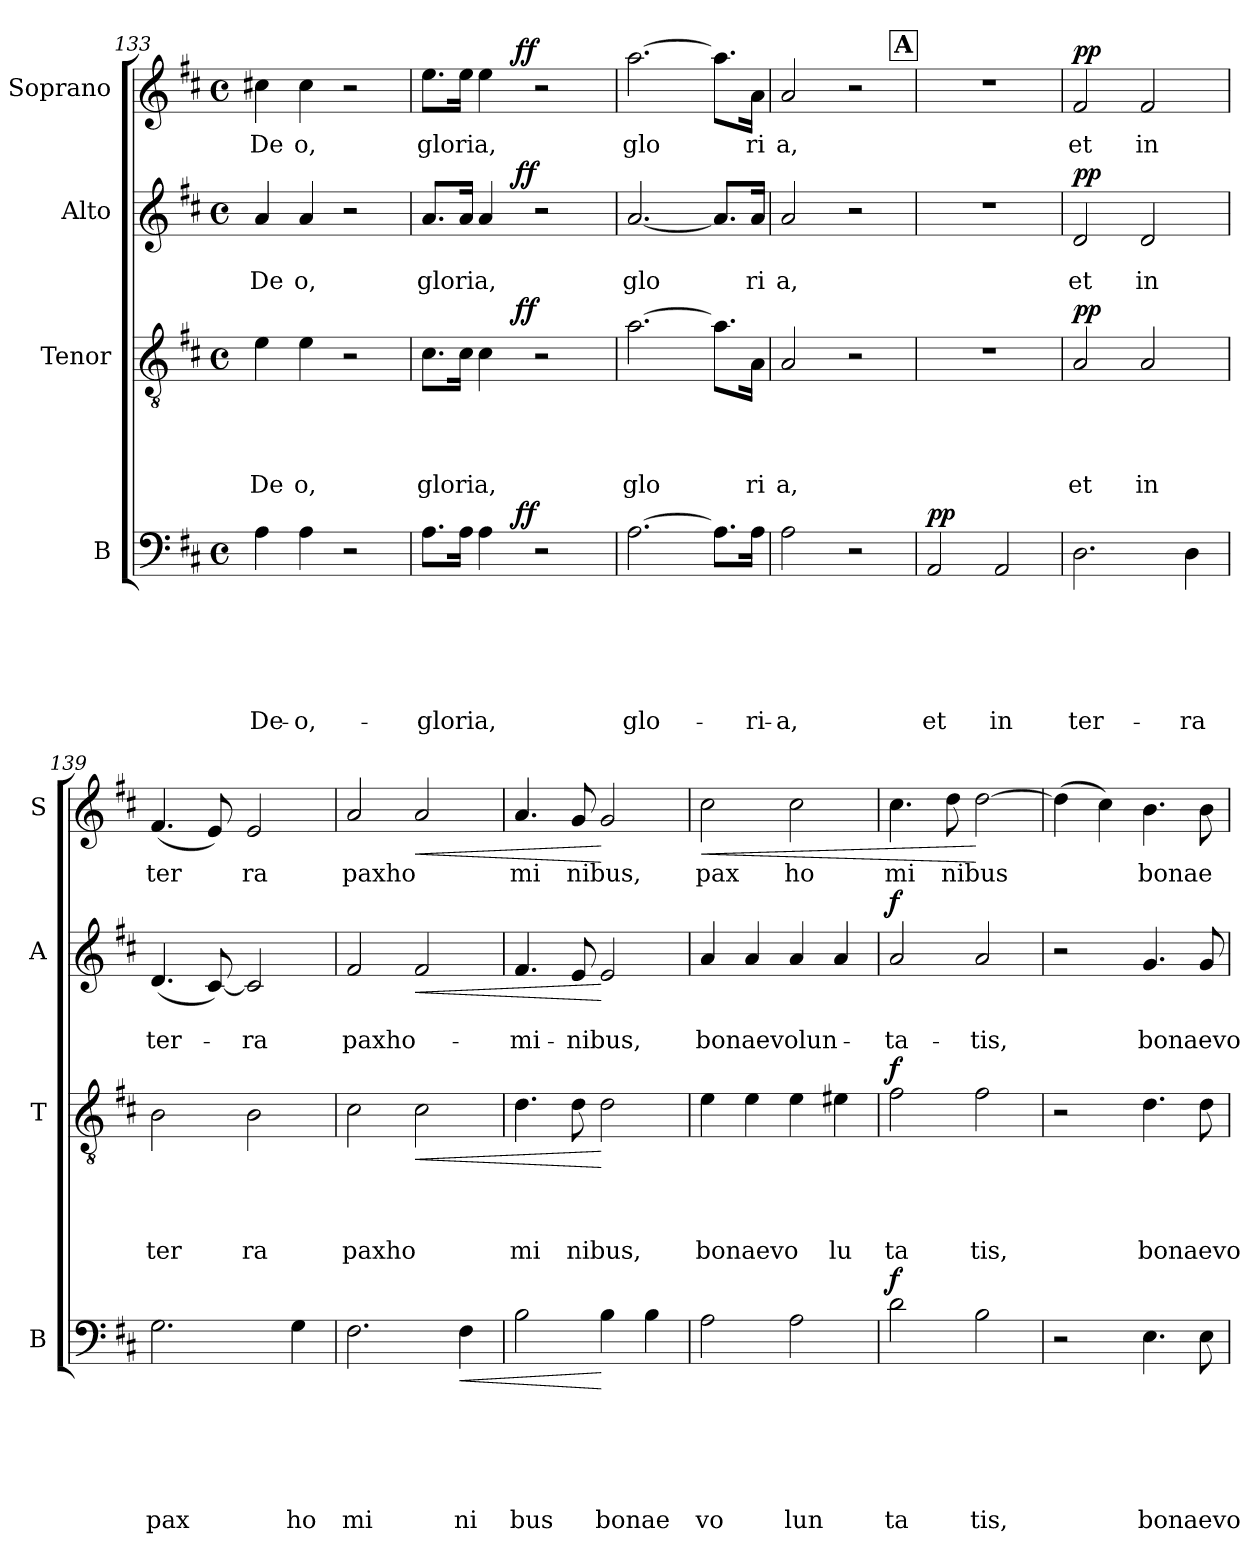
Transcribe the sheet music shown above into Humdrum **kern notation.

**kern	**text	**text	**text	**text	**text	**text	**dynam	**kern	**text	**text	**text	**text	**dynam	**kern	**text	**text	**dynam	**kern	**text	**dynam
*part4	*part4	*part4	*part4	*part4	*part4	*part4	*part4	*part3	*part3	*part3	*part3	*part3	*part3	*part2	*part2	*part2	*part2	*part1	*part1	*part1
*staff4	*staff4	*staff4	*staff4	*staff4	*staff4	*staff4	*staff4	*staff3	*staff3	*staff3	*staff3	*staff3	*staff3	*staff2	*staff2	*staff2	*staff2	*staff1	*staff1	*staff1
*I"B	*	*	*	*	*	*	*	*I"Tenor	*	*	*	*	*	*I"Alto	*	*	*	*I"Soprano	*	*
*I'B	*	*	*	*	*	*	*	*I'T	*	*	*	*	*	*I'A	*	*	*	*I'S	*	*
*clefF4	*	*	*	*	*	*	*	*clefGv2	*	*	*	*	*	*clefG2	*	*	*	*clefG2	*	*
*k[f#c#]	*	*	*	*	*	*	*	*k[f#c#]	*	*	*	*	*	*k[f#c#]	*	*	*	*k[f#c#]	*	*
*D:	*	*	*	*	*	*	*	*D:	*	*	*	*	*	*D:	*	*	*	*D:	*	*
*M4/4	*	*	*	*	*	*	*	*M4/4	*	*	*	*	*	*M4/4	*	*	*	*M4/4	*	*
*met(c)	*	*	*	*	*	*	*	*met(c)	*	*	*	*	*	*met(c)	*	*	*	*met(c)	*	*
=133	=133	=133	=133	=133	=133	=133	=133	=133	=133	=133	=133	=133	=133	=133	=133	=133	=133	=133	=133	=133
!	!	!	!	!	!	!LO:LY:b	!	!	!	!	!	!LO:LY:b	!	!	!	!LO:LY:b	!	!	!LO:LY:b	!
4A\	.	.	.	.	.	De-	.	4e\	.	.	.	De	.	4a/	.	De	.	4cc#X\	De	.
!	!	!	!	!	!	!LO:LY:b	!	!	!	!	!	!LO:LY:b	!	!	!	!LO:LY:b	!	!	!LO:LY:b	!
4A\	.	.	.	.	.	-o,-	.	4e\	.	.	.	o,	.	4a/	.	o,	.	4cc#\	o,	.
2r	.	.	.	.	.	.	.	2r	.	.	.	.	.	2r	.	.	.	2r	.	.
=134	=134	=134	=134	=134	=134	=134	=134	=134	=134	=134	=134	=134	=134	=134	=134	=134	=134	=134	=134	=134
!	!	!	!	!	!	!LO:LY:b	!	!	!	!	!	!LO:LY:b	!	!	!	!LO:LY:b	!	!	!LO:LY:b	!
*^	*	*	*	*	*	*	*	*^	*	*	*	*	*	*^	*	*	*	*^	*	*
8.A\L	4..ryy	.	.	.	.	.	-gloria,	.	8.c#\L	4..ryy	.	.	.	gloria,	.	8.a/L	4..ryy	.	gloria,	.	8.ee\L	4..ryy	gloria,	.
16A\Jk	.	.	.	.	.	.	.	.	16c#\Jk	.	.	.	.	.	.	16a/Jk	.	.	.	.	16ee\Jk	.	.	.
4A\	.	.	.	.	.	.	.	.	4c#\	.	.	.	.	.	.	4a/	.	.	.	.	4ee\	.	.	.
!	!	!	!	!	!	!	!	!LO:DY:a	!	!	!	!	!	!	!LO:DY:a	!	!	!	!	!LO:DY:a	!	!	!	!LO:DY:a
.	2ryy	.	.	.	.	.	.	ff	.	2ryy	.	.	.	.	ff	.	2ryy	.	.	ff	.	2ryy	.	ff
2r	.	.	.	.	.	.	.	.	2r	.	.	.	.	.	.	2r	.	.	.	.	2r	.	.	.
.	16ryy	.	.	.	.	.	.	.	.	16ryy	.	.	.	.	.	.	16ryy	.	.	.	.	16ryy	.	.
=135	=135	=135	=135	=135	=135	=135	=135	=135	=135	=135	=135	=135	=135	=135	=135	=135	=135	=135	=135	=135	=135	=135	=135	=135
!	!	!	!	!	!	!	!LO:LY:b	!	!	!	!	!	!	!LO:LY:b	!	!	!	!	!LO:LY:b	!	!	!	!LO:LY:b	!
*v	*v	*	*	*	*	*	*	*	*	*	*	*	*	*	*	*v	*v	*	*	*	*v	*v	*	*
*	*	*	*	*	*	*	*	*v	*v	*	*	*	*	*	*	*	*	*	*	*	*
[>2.A\	.	.	.	.	.	glo-	.	[>2.a\	.	.	.	glo	.	[<2.a/	.	glo	.	[>2.aa\	glo	.
8.A\L]	.	.	.	.	.	.	.	8.a\L]	.	.	.	.	.	8.a/L]	.	.	.	8.aa\L]	.	.
!	!	!	!	!	!	!LO:LY:b	!	!	!	!	!	!LO:LY:b	!	!	!	!LO:LY:b	!	!	!LO:LY:b	!
16A\Jk	.	.	.	.	.	-ri-	.	16A\Jk	.	.	.	ri	.	16a/Jk	.	ri	.	16a\Jk	ri	.
!!LO:REH:place=s1:a:fs=12:t=A:qo=3.625
=136	=136	=136	=136	=136	=136	=136	=136	=136	=136	=136	=136	=136	=136	=136	=136	=136	=136	=136	=136	=136
!	!	!	!	!	!	!LO:LY:b	!	!	!	!	!	!LO:LY:b	!	!	!	!LO:LY:b	!	!	!LO:LY:b	!
2A\	.	.	.	.	.	-a,	.	2A/	.	.	.	a,	.	2a/	.	a,	.	2a/	a,	.
2r	.	.	.	.	.	.	.	2r	.	.	.	.	.	2r	.	.	.	2r	.	.
=137	=137	=137	=137	=137	=137	=137	=137	=137	=137	=137	=137	=137	=137	=137	=137	=137	=137	=137	=137	=137
!	!	!	!	!	!	!LO:LY:b	!LO:DY:a	!	!	!	!	!	!	!	!	!	!	!	!	!
2AA/	.	.	.	.	.	et	pp	1r	.	.	.	.	.	1r	.	.	.	1r	.	.
!	!	!	!	!	!	!LO:LY:b	!	!	!	!	!	!	!	!	!	!	!	!	!	!
2AA/	.	.	.	.	.	in	.	.	.	.	.	.	.	.	.	.	.	.	.	.
=138	=138	=138	=138	=138	=138	=138	=138	=138	=138	=138	=138	=138	=138	=138	=138	=138	=138	=138	=138	=138
!	!	!	!	!	!	!LO:LY:b	!	!	!	!	!	!LO:LY:b	!LO:DY:a	!	!	!LO:LY:b	!LO:DY:a	!	!LO:LY:b	!LO:DY:a
2.D\	.	.	.	.	.	ter-	.	2A/	.	.	.	et	pp	2d/	.	et	pp	2f#/	et	pp
!	!	!	!	!	!	!	!	!	!	!	!	!LO:LY:b	!	!	!	!LO:LY:b	!	!	!LO:LY:b	!
.	.	.	.	.	.	.	.	2A/	.	.	.	in	.	2d/	.	in	.	2f#/	in	.
!	!	!	!	!	!	!LO:LY:b	!	!	!	!	!	!	!	!	!	!	!	!	!	!
4D\	.	.	.	.	.	-ra	.	.	.	.	.	.	.	.	.	.	.	.	.	.
!!LO:LB:g=z
=139	=139	=139	=139	=139	=139	=139	=139	=139	=139	=139	=139	=139	=139	=139	=139	=139	=139	=139	=139	=139
!	!	!	!	!	!	!LO:LY:b	!	!	!	!	!	!LO:LY:b	!	!	!	!LO:LY:b	!	!	!LO:LY:b	!
2.G\	.	.	.	.	.	pax	.	2B\	.	.	.	ter	.	(<4.d/	.	ter-	.	(<4.f#/	ter	.
.	.	.	.	.	.	.	.	.	.	.	.	.	.	[<8c#/)	.	.	.	8e/)	.	.
!	!	!	!	!	!	!	!	!	!	!	!	!LO:LY:b	!	!	!	!LO:LY:b	!	!	!LO:LY:b	!
.	.	.	.	.	.	.	.	2B\	.	.	.	ra	.	2c#/]	.	-ra	.	2e/	ra	.
!	!	!	!	!	!	!LO:LY:b	!	!	!	!	!	!	!	!	!	!	!	!	!	!
4G\	.	.	.	.	.	ho	.	.	.	.	.	.	.	.	.	.	.	.	.	.
=140	=140	=140	=140	=140	=140	=140	=140	=140	=140	=140	=140	=140	=140	=140	=140	=140	=140	=140	=140	=140
!	!	!	!	!	!	!LO:LY:b	!	!	!	!	!	!LO:LY:b	!	!	!	!LO:LY:b	!	!	!LO:LY:b	!
2.F#\	.	.	.	.	.	mi	.	2c#\	.	.	.	paxho	.	2f#/	.	paxho-	.	2a/	paxho	.
!	!	!	!	!	!	!	!	!	!	!	!	!	!LO:HP:b	!	!	!	!LO:HP:b	!	!	!LO:HP:b
.	.	.	.	.	.	.	.	2c#\	.	.	.	.	<	2f#/	.	.	<	2a/	.	<
!	!	!	!	!	!	!LO:LY:b	!LO:HP:b	!	!	!	!	!	!	!	!	!	!	!	!	!
4F#\	.	.	.	.	.	ni	<	.	.	.	.	.	.	.	.	.	.	.	.	.
=141	=141	=141	=141	=141	=141	=141	=141	=141	=141	=141	=141	=141	=141	=141	=141	=141	=141	=141	=141	=141
!	!	!	!	!	!	!LO:LY:b	!	!	!	!	!	!LO:LY:b	!	!	!	!LO:LY:b	!	!	!LO:LY:b	!
2B\	.	.	.	.	.	bus	.	4.d\	.	.	.	mi	.	4.f#/	.	-mi-	.	4.a/	mi	.
!	!	!	!	!	!	!	!	!	!	!	!	!LO:LY:b	!	!	!	!LO:LY:b	!	!	!LO:LY:b	!
.	.	.	.	.	.	.	.	8d\	.	.	.	nibus,	.	8e/	.	-nibus,	.	8g/	nibus,	.
!	!	!	!	!	!	!LO:LY:b	!	!	!	!	!	!	!	!	!	!	!	!	!	!
4B\	.	.	.	.	.	bonae	[	2d\	.	.	.	.	[	2e/	.	.	[	2g/	.	[
4B\	.	.	.	.	.	.	.	.	.	.	.	.	.	.	.	.	.	.	.	.
=142	=142	=142	=142	=142	=142	=142	=142	=142	=142	=142	=142	=142	=142	=142	=142	=142	=142	=142	=142	=142
!	!	!	!	!	!	!LO:LY:b	!	!	!	!	!	!LO:LY:b	!	!	!	!LO:LY:b	!	!	!LO:LY:b	!LO:HP:b
2A\	.	.	.	.	.	vo	.	4e\	.	.	.	bonaevo	.	4a/	.	bonaevolun-	.	2cc#\	pax	<
.	.	.	.	.	.	.	.	4e\	.	.	.	.	.	4a/	.	.	.	.	.	.
!	!	!	!	!	!	!LO:LY:b	!	!	!	!	!	!	!	!	!	!	!	!	!LO:LY:b	!
2A\	.	.	.	.	.	lun	.	4e\	.	.	.	.	.	4a/	.	.	.	2cc#\	ho	.
!	!	!	!	!	!	!	!	!	!	!	!	!LO:LY:b	!	!	!	!	!	!	!	!
.	.	.	.	.	.	.	.	4e#X\	.	.	.	lu	.	4a/	.	.	.	.	.	.
=143	=143	=143	=143	=143	=143	=143	=143	=143	=143	=143	=143	=143	=143	=143	=143	=143	=143	=143	=143	=143
!	!	!	!	!	!	!LO:LY:b	!LO:DY:a	!	!	!	!	!LO:LY:b	!LO:DY:a	!	!	!LO:LY:b	!LO:DY:a	!	!LO:LY:b	!
2d\	.	.	.	.	.	ta	f	2f#\	.	.	.	ta	f	2a/	.	-ta-	f	4.cc#\	mi	.
!	!	!	!	!	!	!	!	!	!	!	!	!	!	!	!	!	!	!	!LO:LY:b	!
.	.	.	.	.	.	.	.	.	.	.	.	.	.	.	.	.	.	8dd\	nibus	.
!	!	!	!	!	!	!LO:LY:b	!	!	!	!	!	!LO:LY:b	!	!	!	!LO:LY:b	!	!	!	!
2B\	.	.	.	.	.	tis,	.	2f#\	.	.	.	tis,	.	2a/	.	-tis,	.	[>2dd\	.	[
=144	=144	=144	=144	=144	=144	=144	=144	=144	=144	=144	=144	=144	=144	=144	=144	=144	=144	=144	=144	=144
2r	.	.	.	.	.	.	.	2r	.	.	.	.	.	2r	.	.	.	(>4dd\]	.	.
.	.	.	.	.	.	.	.	.	.	.	.	.	.	.	.	.	.	4cc#\)	.	.
!	!	!	!	!	!	!LO:LY:b	!	!	!	!	!	!LO:LY:b	!	!	!	!LO:LY:b	!	!	!LO:LY:b	!
4.E\	.	.	.	.	.	bonaevo	.	4.d\	.	.	.	bonaevo	.	4.g/	.	bonaevo-	.	4.b\	bonae	.
8E\	.	.	.	.	.	.	.	8d\	.	.	.	.	.	8g/	.	.	.	8b\	.	.
=	=	=	=	=	=	=	=	=	=	=	=	=	=	=	=	=	=	=	=	=
*-	*-	*-	*-	*-	*-	*-	*-	*-	*-	*-	*-	*-	*-	*-	*-	*-	*-	*-	*-	*-
